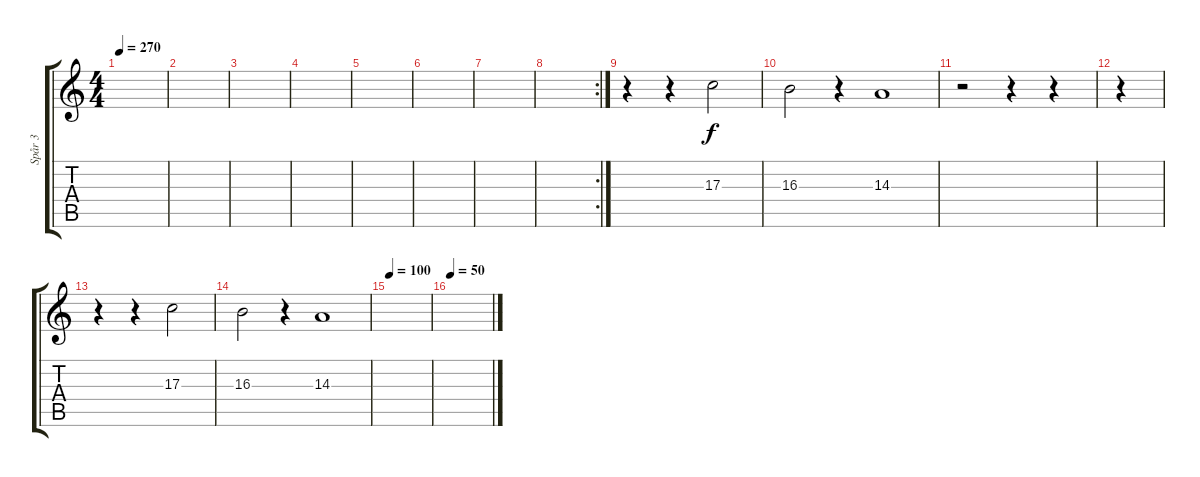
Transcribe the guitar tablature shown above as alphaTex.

\track ("Spår 3" "Spår 3") {instrument violin}
\staff {score tabs}
\tuning (E4 B3 G3 D3 A2 E2) {hide}
\ts (4 4)
\tempo 270
\clef g2
\ks c
|
|
|
|
|
|
|
\rc 2
|
r.4 r.4 17.3.2 |
16.3.2 r.4 14.3.1 |
r.2 r.4 r.4 |
r.4 |
r.4 r.4 17.3.2 |
16.3.2 r.4 14.3.1 |
\tempo 100
|
\tempo 100
\tempo 50
